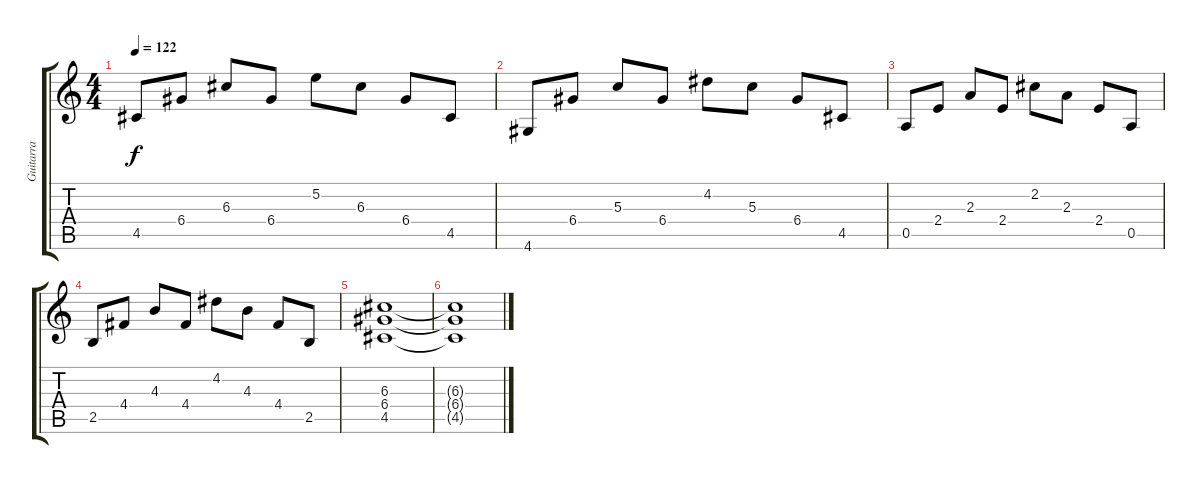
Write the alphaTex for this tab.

\track ("Guitarra" "Guitarra") {instrument distortionguitar}
\staff {score tabs}
\tuning (E4 B3 G3 D3 A2 E2) {hide}
\ts (4 4)
\tempo 122
\clef g2
\ks c
4.5.8{dy f} 6.4.8 6.3.8 6.4.8 5.2.8 6.3.8 6.4.8 4.5.8 |
4.6.8 6.4.8 5.3.8 6.4.8 4.2.8 5.3.8 6.4.8 4.5.8 |
0.5.8 2.4.8 2.3.8 2.4.8 2.2.8 2.3.8 2.4.8 0.5.8 |
2.5.8 4.4.8 4.3.8 4.4.8 4.2.8 4.3.8 4.4.8 2.5.8 |
(6.3 6.4 4.5).1 |
(6.3{t} 6.4{t} 4.5{t}).1
